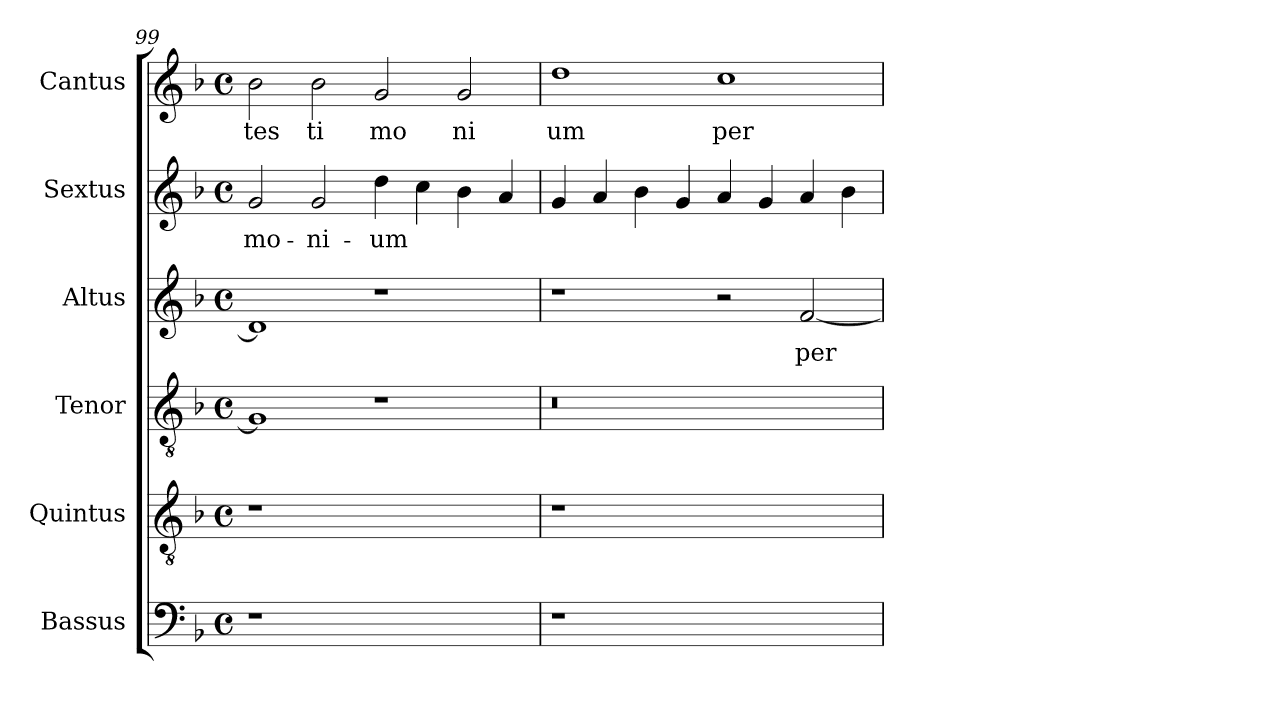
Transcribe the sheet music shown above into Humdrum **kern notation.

**kern	**kern	**kern	**kern	**text	**kern	**text	**kern	**text
*part6	*part5	*part4	*part3	*part3	*part2	*part2	*part1	*part1
*staff6	*staff5	*staff4	*staff3	*staff3	*staff2	*staff2	*staff1	*staff1
*I"Bassus	*I"Quintus	*I"Tenor	*I"Altus	*	*I"Sextus	*	*I"Cantus	*
*I'Bassus	*I'Quintus	*I'Tenor	*I'Altus	*	*I'Sextus	*	*I'Cantus	*
*clefF4	*clefGv2	*clefGv2	*clefG2	*	*clefG2	*	*clefG2	*
*k[b-]	*k[b-]	*k[b-]	*k[b-]	*	*k[b-]	*	*k[b-]	*
*F:	*F:	*F:	*F:	*	*F:	*	*F:	*
*M4/4	*M4/4	*M4/4	*M4/4	*	*M4/4	*	*M4/4	*
*met(c)	*met(c)	*met(c)	*met(c)	*	*met(c)	*	*met(c)	*
=99	=99	=99	=99	=99	=99	=99	=99	=99
!	!	!	!	!	!	!LO:LY:b:cj	!	!LO:LY:b:cj
1r	1r	1G]	1d]	.	2g/	-mo-	2b-\	tes
!	!	!	!	!	!	!LO:LY:b:cj	!	!LO:LY:b:cj
.	.	.	.	.	2g/	-ni-	2b-\	ti
!	!	!	!	!	!	!LO:LY:b	!	!LO:LY:b:cj
1ryy	1ryy	1r	1r	.	4dd\	-um	2g/	mo
.	.	.	.	.	4cc\	.	.	.
!	!	!	!	!	!	!	!	!LO:LY:b:cj
.	.	.	.	.	4b-\	.	2g/	ni
.	.	.	.	.	4a/	.	.	.
=100	=100	=100	=100	=100	=100	=100	=100	=100
!	!	!	!	!	!	!	!	!LO:LY:b:cj
1r	1r	0r	1r	.	4g/	.	1dd	um
.	.	.	.	.	4a/	.	.	.
.	.	.	.	.	4b-\	.	.	.
.	.	.	.	.	4g/	.	.	.
!	!	!	!	!	!	!	!	!LO:LY:b:cj
1ryy	1ryy	.	2r	.	4a/	.	1cc	per
.	.	.	.	.	4g/	.	.	.
!	!	!	!	!LO:LY:b	!	!	!	!
.	.	.	[<2f/	per	4a/	.	.	.
.	.	.	.	.	4b-\	.	.	.
=	=	=	=	=	=	=	=	=
*-	*-	*-	*-	*-	*-	*-	*-	*-
